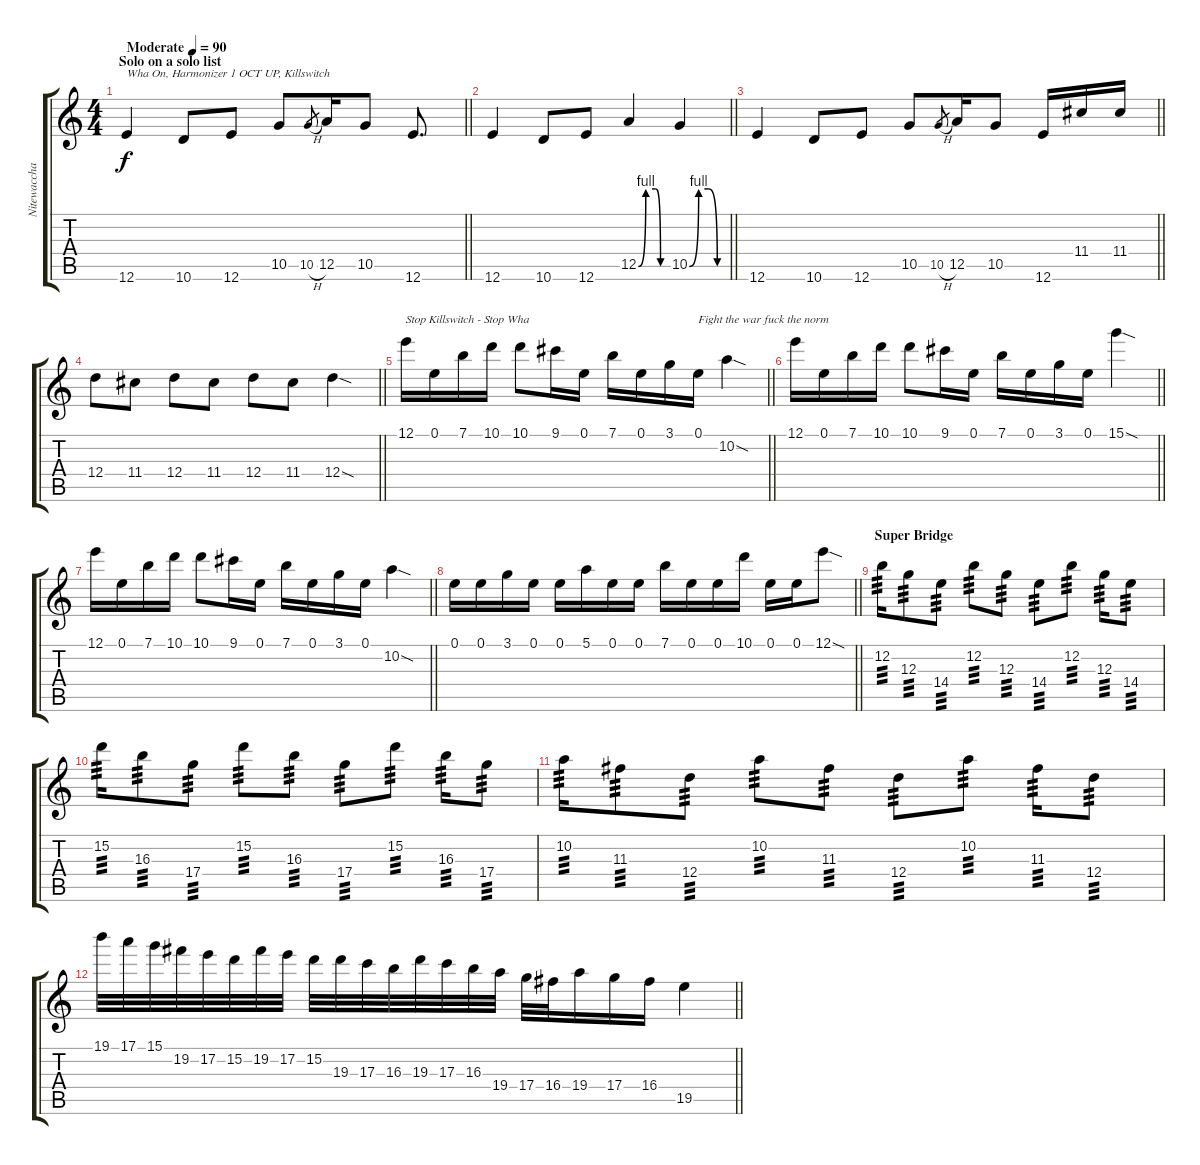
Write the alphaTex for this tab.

\track ("Nitewaccha" "Nitewaccha") {instrument overdrivenguitar}
\staff {score tabs}
\tuning (E4 B3 G3 D3 A2 E2) {hide}
\ts (4 4)
\section ("" "Solo on a solo list")
\tempo (90 "Moderate")
\clef g2
\barLineRight lightlight
\ks c
12.6.4{txt "Wha On, Harmonizer 1 OCT UP, Killswitch" dy f volume 16 instrument overdrivenguitar} 10.6.8 12.6.8 10.5.8 10.5{h}.8{gr} 12.5.16 10.5.8 12.6.8{d} |
\barLineRight lightlight
12.6.4 10.6.8 12.6.8 12.5{be (custom 0 0 15 4 35 4 45 0 60 0)}.4 10.5{be (custom 0 0 15 4 30 4 45 0 60 0)}.4 |
\barLineRight lightlight
12.6.4 10.6.8 12.6.8 10.5.8 10.5{h}.8{gr} 12.5.16 10.5.8 12.6.16 11.4.16 11.4.16 |
\barLineRight lightlight
12.4.8 11.4.8 12.4.8 11.4.8 12.4.8 11.4.8 12.4{sod}.4 |
\barLineRight lightlight
12.1.16{txt "Stop Killswitch - Stop Wha " instrument overdrivenguitar} 0.1.16 7.1.16 10.1.16 10.1.8 9.1.16 0.1.16 7.1.16 0.1.16 3.1.16 0.1.16{txt "Fight the war fuck the norm"} 10.2{sod}.4 |
\barLineRight lightlight
12.1.16 0.1.16 7.1.16 10.1.16 10.1.8 9.1.16 0.1.16 7.1.16 0.1.16 3.1.16 0.1.16 15.1{sod}.4 |
\barLineRight lightlight
12.1.16 0.1.16 7.1.16 10.1.16 10.1.8 9.1.16 0.1.16 7.1.16 0.1.16 3.1.16 0.1.16 10.2{sod}.4 |
\barLineRight lightlight
0.1.16 0.1.16 3.1.16 0.1.16 0.1.16 5.1.16 0.1.16 0.1.16 7.1.16 0.1.16 0.1.16 10.1.16 0.1.16 0.1.16 12.1{sod}.8 |
\section ("" "Super Bridge")
12.2.16{tp 3} 12.3.8{tp 3} 14.4.8{tp 3} 12.2.8{tp 3} 12.3.8{tp 3} 14.4.8{tp 3} 12.2.8{tp 3} 12.3.16{tp 3} 14.4.8{tp 3} |
15.2.16{tp 3} 16.3.8{tp 3} 17.4.8{tp 3} 15.2.8{tp 3} 16.3.8{tp 3} 17.4.8{tp 3} 15.2.8{tp 3} 16.3.16{tp 3} 17.4.8{tp 3} |
10.2.16{tp 3} 11.3.8{tp 3} 12.4.8{tp 3} 10.2.8{tp 3} 11.3.8{tp 3} 12.4.8{tp 3} 10.2.8{tp 3} 11.3.16{tp 3} 12.4.8{tp 3} |
\barLineRight lightlight
19.1.32 17.1.32 15.1.32 19.2.32 17.2.32 15.2.32 19.2.32 17.2.32 15.2.32 19.3.32 17.3.32 16.3.32 19.3.32 17.3.32 16.3.32 19.4.32 17.4.32 16.4.32 19.4.16 17.4.16 16.4.16 19.5.4
